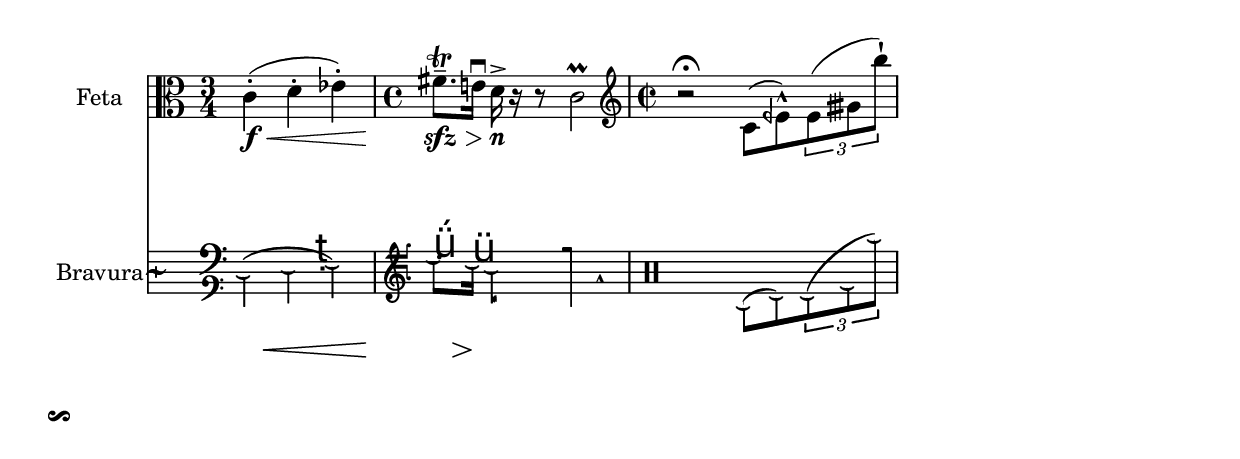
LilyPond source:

\version "2.18.0"

\include "definitions.ily"

music = \relative c' {
  \clef alto
  \time 3/4
  c4-.(\f\< d4-. es4-.) |
  \time 4/4
  fis8.---\trill\sfz\> e!16\downbow d16->\niente r16 r8 c2-\prall |
  \time 2/2
  \clef treble
  r2-\fermata c8( eeh8)-^ \tuplet 3/2 { eeh8( gisih8 b')-! } |
}

<<
  \new Staff \with { instrumentName = "Feta" } \music
  \new Staff \with { \bravuraOn instrumentName = "Bravura" } \music
>>

\markup { \smufllig #'("gClefLigatedNumberAbove" "tuplet4") }
